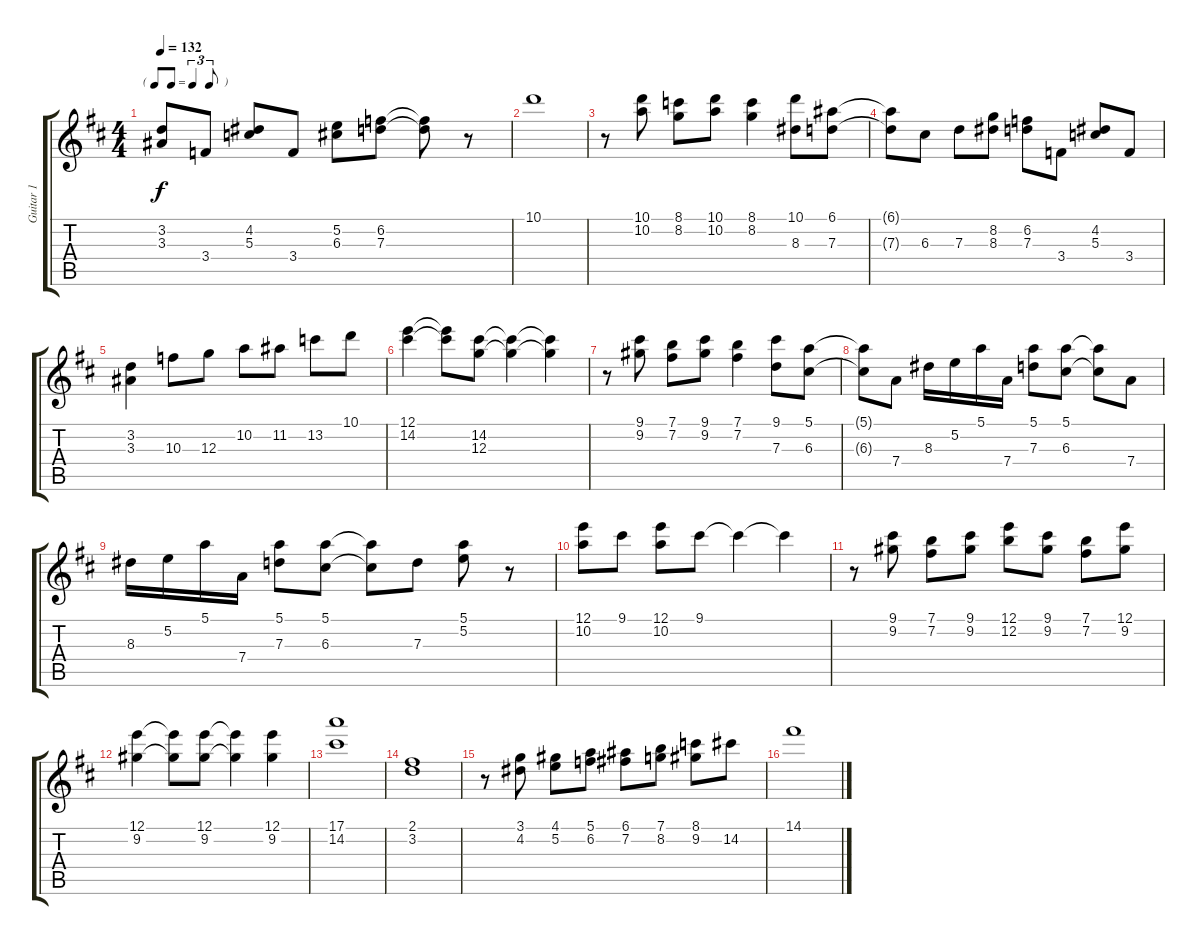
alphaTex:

\track ("Guitar 1" "Guitar 1") {instrument acousticguitarsteel}
\staff {score tabs}
\tuning (E4 B3 G3 D3 A2 E2) {hide}
\ts (4 4)
\tf triplet8th
\tempo 132
\clef g2
\ks d
(3.2 3.3).8{dy f} 3.4.8 (4.2 5.3).8 3.4.8 (5.2 6.3).8 (6.2 7.3).8 (6.2{t} 7.3{t}).8 r.8 |
10.1.1 |
r.8 (10.1 10.2).8 (8.1 8.2).8 (10.1 10.2).8 (8.1 8.2).4 (10.1 8.3).8 (6.1 7.3).8 |
(6.1{t} 7.3{t}).8 6.3.8 7.3.8 (8.2 8.3).8 (6.2 7.3).8 3.4.8 (4.2 5.3).8 3.4.8 |
(3.2 3.3).4 10.3.8 12.3.8 10.2.8 11.2.8 13.2.8 10.1.8 |
(12.1 14.2).4 (12.1{t} 14.2{t}).8 (14.2 12.3).8 (14.2{t} 12.3{t}).4 (14.2{t} 12.3{t}).4 |
r.8 (9.1 9.2).8 (7.1 7.2).8 (9.1 9.2).8 (7.1 7.2).4 (9.1 7.3).8 (5.1 6.3).8 |
(5.1{t} 6.3{t}).8 7.4.8 8.3.16 5.2.16 5.1.16 7.4.16 (5.1 7.3).8 (5.1 6.3).8 (5.1{t} 6.3{t}).8 7.4.8 |
8.3.16 5.2.16 5.1.16 7.4.16 (5.1 7.3).8 (5.1 6.3).8 (5.1{t} 6.3{t}).8 7.3.8 (5.1 5.2).8 r.8 |
(12.1 10.2).8 9.1.8 (12.1 10.2).8 9.1.8 9.1{t}.4 9.1{t}.4 |
r.8 (9.1 9.2).8 (7.1 7.2).8 (9.1 9.2).8 (12.1 12.2).8 (9.1 9.2).8 (7.1 7.2).8 (12.1 9.2).8 |
(12.1 9.2).4 (12.1{t} 9.2{t}).8 (12.1 9.2).8 (12.1{t} 9.2{t}).4 (12.1 9.2).4 |
(17.1 14.2).1 |
(2.1 3.2).1 |
r.8 (3.1 4.2).8 (4.1 5.2).8 (5.1 6.2).8 (6.1 7.2).8 (7.1 8.2).8 (8.1 9.2).8 14.2.8 |
14.1.1
